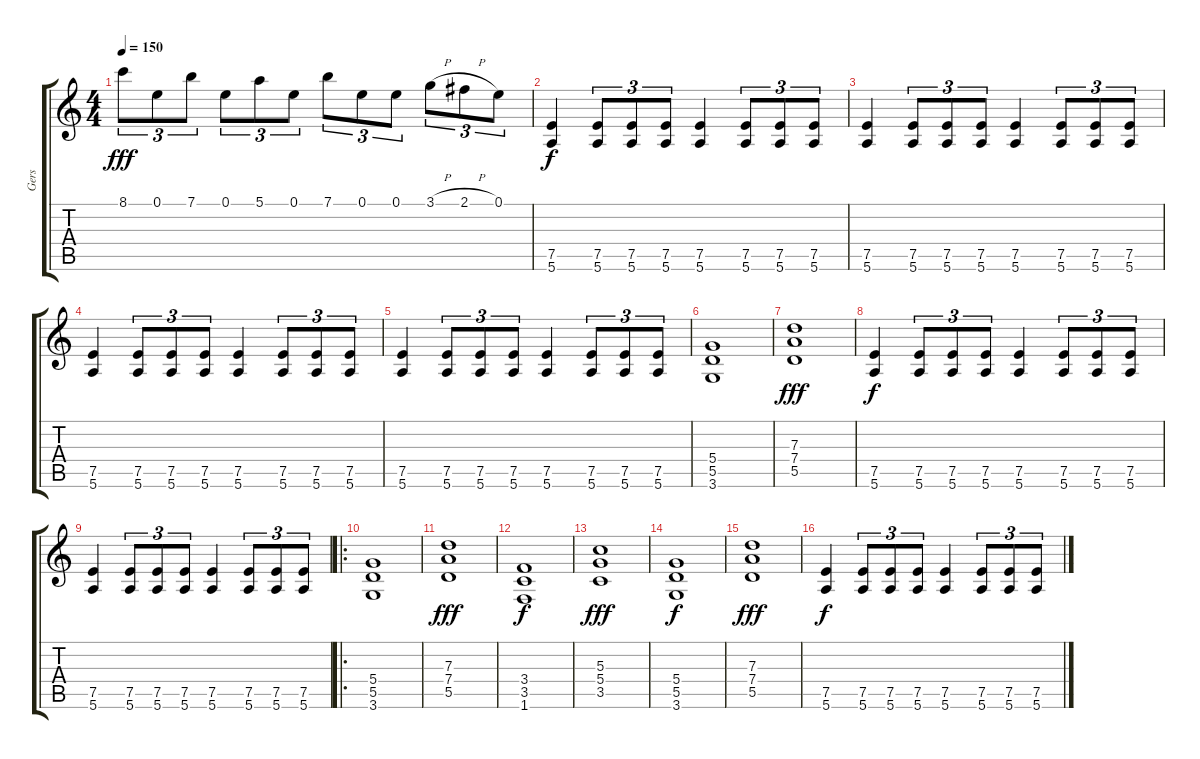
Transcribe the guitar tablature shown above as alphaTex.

\track ("Gers" "Gers") {instrument distortionguitar}
\staff {score tabs}
\tuning (E4 B3 G3 D3 A2 E2) {hide}
\ts (4 4)
\tempo 150
\clef g2
\ks c
8.1.8{tu (3 2) dy fff} 0.1.8{tu (3 2)} 7.1.8{tu (3 2)} 0.1.8{tu (3 2)} 5.1.8{tu (3 2)} 0.1.8{tu (3 2)} 7.1.8{tu (3 2)} 0.1.8{tu (3 2)} 0.1.8{tu (3 2)} 3.1{h}.8{tu (3 2)} 2.1{h}.8{tu (3 2)} 0.1.8{tu (3 2)} |
(7.5 5.6).4{dy f} (7.5 5.6).8{tu (3 2)} (7.5 5.6).8{tu (3 2)} (7.5 5.6).8{tu (3 2)} (7.5 5.6).4 (7.5 5.6).8{tu (3 2)} (7.5 5.6).8{tu (3 2)} (7.5 5.6).8{tu (3 2)} |
(7.5 5.6).4 (7.5 5.6).8{tu (3 2)} (7.5 5.6).8{tu (3 2)} (7.5 5.6).8{tu (3 2)} (7.5 5.6).4 (7.5 5.6).8{tu (3 2)} (7.5 5.6).8{tu (3 2)} (7.5 5.6).8{tu (3 2)} |
(7.5 5.6).4 (7.5 5.6).8{tu (3 2)} (7.5 5.6).8{tu (3 2)} (7.5 5.6).8{tu (3 2)} (7.5 5.6).4 (7.5 5.6).8{tu (3 2)} (7.5 5.6).8{tu (3 2)} (7.5 5.6).8{tu (3 2)} |
(7.5 5.6).4 (7.5 5.6).8{tu (3 2)} (7.5 5.6).8{tu (3 2)} (7.5 5.6).8{tu (3 2)} (7.5 5.6).4 (7.5 5.6).8{tu (3 2)} (7.5 5.6).8{tu (3 2)} (7.5 5.6).8{tu (3 2)} |
(5.4 5.5 3.6).1 |
(7.3 7.4 5.5).1{dy fff} |
(7.5 5.6).4{dy f} (7.5 5.6).8{tu (3 2)} (7.5 5.6).8{tu (3 2)} (7.5 5.6).8{tu (3 2)} (7.5 5.6).4 (7.5 5.6).8{tu (3 2)} (7.5 5.6).8{tu (3 2)} (7.5 5.6).8{tu (3 2)} |
(7.5 5.6).4 (7.5 5.6).8{tu (3 2)} (7.5 5.6).8{tu (3 2)} (7.5 5.6).8{tu (3 2)} (7.5 5.6).4 (7.5 5.6).8{tu (3 2)} (7.5 5.6).8{tu (3 2)} (7.5 5.6).8{tu (3 2)} |
\ro
(5.4 5.5 3.6).1 |
(7.3 7.4 5.5).1{dy fff} |
(3.4 3.5 1.6).1{dy f} |
(5.3 5.4 3.5).1{dy fff} |
(5.4 5.5 3.6).1{dy f} |
(7.3 7.4 5.5).1{dy fff} |
(7.5 5.6).4{dy f} (7.5 5.6).8{tu (3 2)} (7.5 5.6).8{tu (3 2)} (7.5 5.6).8{tu (3 2)} (7.5 5.6).4 (7.5 5.6).8{tu (3 2)} (7.5 5.6).8{tu (3 2)} (7.5 5.6).8{tu (3 2)}
